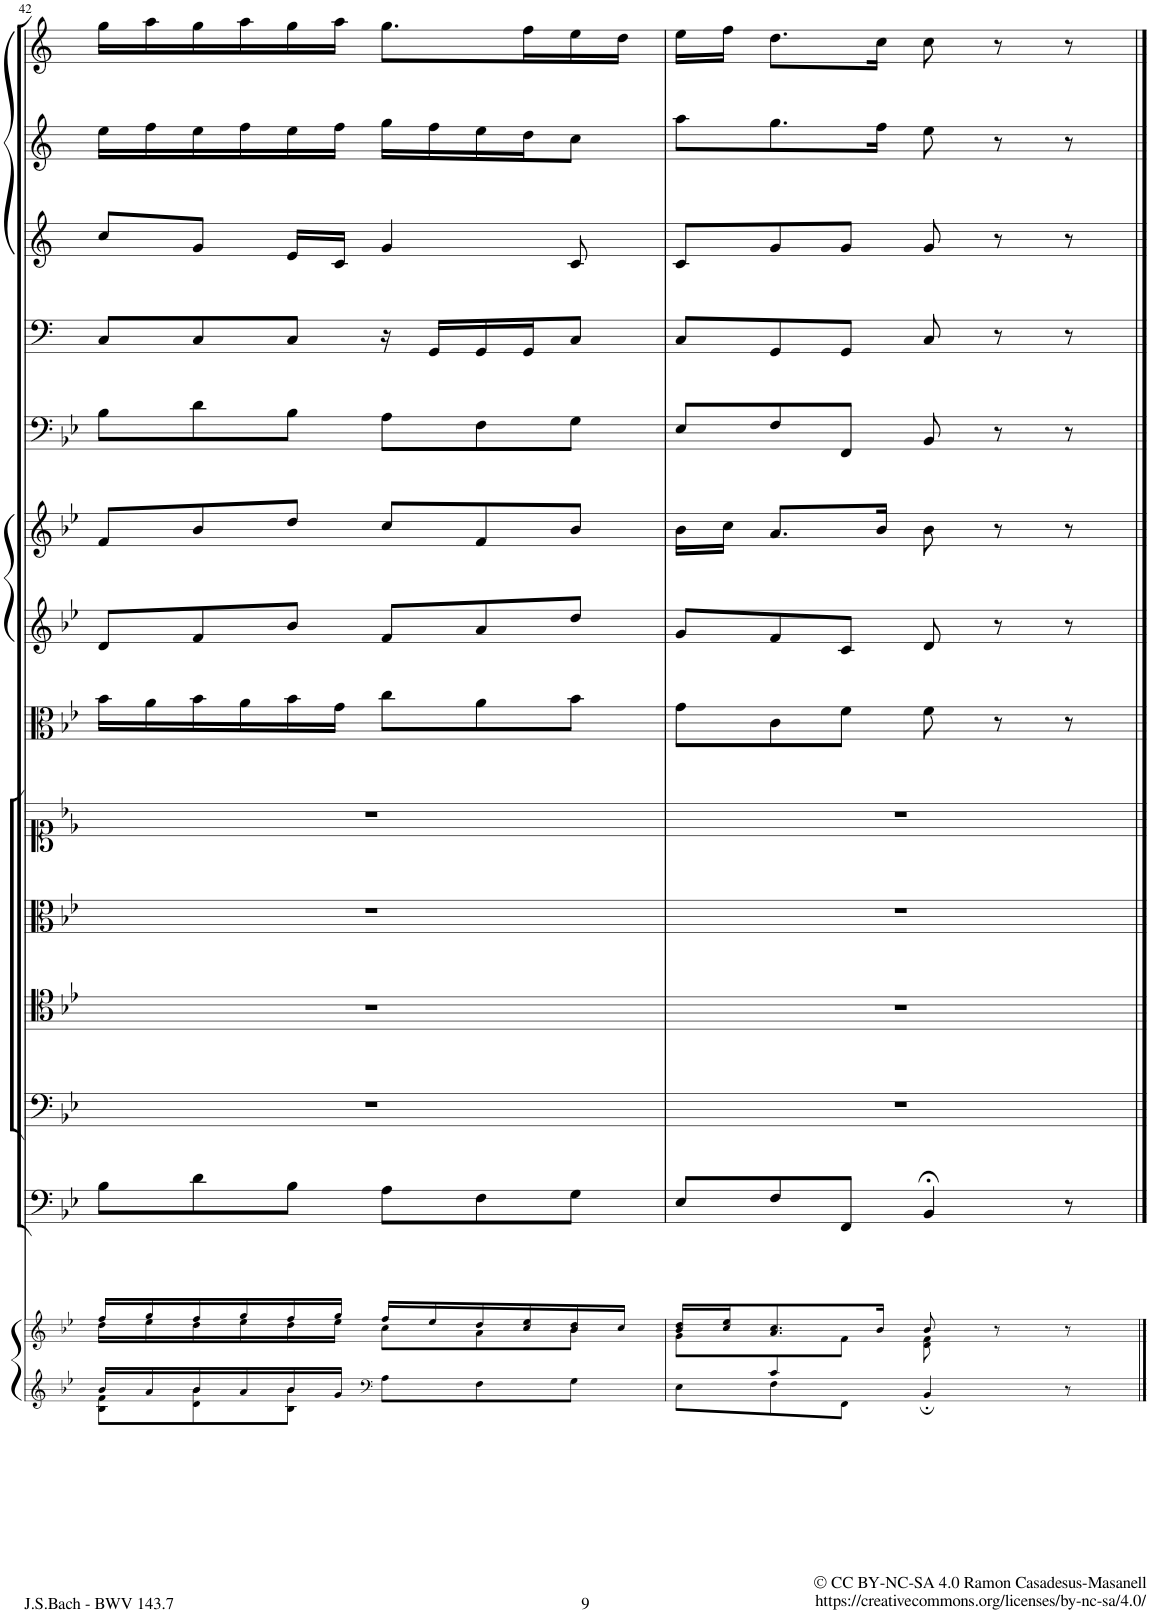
**kern	**kern	**kern	**kern	**kern	**kern	**kern	**kern	**kern	**kern	**kern	**kern	**kern	**kern	**kern
*part14	*part14	*part13	*part12	*part11	*part10	*part9	*part8	*part7	*part6	*part5	*part4	*part3	*part2	*part1
*staff15	*staff14	*staff13	*staff12	*staff11	*staff10	*staff9	*staff8	*staff7	*staff6	*staff5	*staff4	*staff3	*staff2	*staff1
*I"Piano reduction	*	*I"Continuo	*I"Basso	*I"Tenore	*I"Alto	*I"Soprano	*I"Viola	*I"Violino II	*I"Violino I	*I"Fagotto	*I"Timpani	*I"Corno da caccia III	*I"Corno da caccia II	*I"Corno da caccia I
*I'Pno	*	*	*	*	*	*	*I'Vla	*I'Vln	*I'Vln	*	*I'Timp	*	*	*
!!LO:PB:g=z
*clefG2	*clefG2	*clefF4	*clefF4	*clefC4	*clefC3	*clefC1	*clefC3	*clefG2	*clefG2	*clefF4	*clefF4	*clefG2	*clefG2	*clefG2
*	*	*	*	*	*	*	*	*	*	*	*Trd1c2	*Trd8c14	*Trd8c14	*Trd8c14
*k[b-e-]	*k[b-e-]	*k[b-e-]	*k[b-e-]	*k[b-e-]	*k[b-e-]	*k[b-e-]	*k[b-e-]	*k[b-e-]	*k[b-e-]	*k[b-e-]	*k[]	*k[]	*k[]	*k[]
*M6/8	*M6/8	*M6/8	*M6/8	*M6/8	*M6/8	*M6/8	*M6/8	*M6/8	*M6/8	*M6/8	*M6/8	*M6/8	*M6/8	*M6/8
=42	=42	=42	=42	=42	=42	=42	=42	=42	=42	=42	=42	=42	=42	=42
*^	*^	*	*	*	*	*	*	*	*	*	*	*	*	*
16b-/LL	8B-\ 8f\L	16ff/LL	16dd\LL	8B-\L	2.r	2.r	2.r	2.r	16b-\LL	8d/L	8f/L	8B-\L	8C/L	8cc/L	16ee\LL	16gg\LL
16a/	.	16gg/	16ee-\	.	.	.	.	.	16a\	.	.	.	.	.	16ff\	16aa\
16b-/	8d\ 8b-\	16ff/	16dd\	8d\	.	.	.	.	16b-\	8f/	8b-/	8d\	8C/	8g/J	16ee\	16gg\
16a/	.	16gg/	16ee-\	.	.	.	.	.	16a\	.	.	.	.	.	16ff\	16aa\
16b-/	8B-\ 8b-\J	16ff/	16dd\	8B-\J	.	.	.	.	16b-\	8b-/J	8dd/J	8B-\J	8C/J	16e/LL	16ee\	16gg\
16g/JJ	.	16gg/JJ	16ee-\JJ	.	.	.	.	.	16g\JJ	.	.	.	.	16c/JJ	16ff\JJ	16aa\JJ
*clefF4	*	*	*	*	*	*	*	*	*	*	*	*	*	*	*	*
8A\L	4.ryy	16ff/LL	8cc\L	8A\L	.	.	.	.	8cc\L	8f/L	8cc/L	8A\L	16r	4g/	16gg\LL	8.gg\L
.	.	16ee-/	.	.	.	.	.	.	.	.	.	.	16GG/LL	.	16ff\	.
8F\	.	16dd/	8a\	8F\	.	.	.	.	8a\	8a/	8f/	8F\	16GG/	.	16ee\	.
.	.	16cc/ 16ee-/	.	.	.	.	.	.	.	.	.	.	16GG/J	.	16dd\J	16ff\L
8G\J	.	16b-/ 16dd/	8b-\J	8G\J	.	.	.	.	8b-\J	8dd/J	8b-/J	8G\J	8C/J	8c/	8cc\J	16ee\
.	.	16cc/JJ	.	.	.	.	.	.	.	.	.	.	.	.	.	16dd\JJ
=43	=43	=43	=43	=43	=43	=43	=43	=43	=43	=43	=43	=43	=43	=43	=43	=43
8ryy	8E-\L	16b-/ 16dd/LL	8g\L	8E-/L	2.r	2.r	2.r	2.r	8g\L	8g/L	16b-\LL	8E-/L	8C/L	8c/L	8aa\L	16ee\LL
.	.	16cc/ 16ee-/J	.	.	.	.	.	.	.	.	16cc\JJ	.	.	.	.	16ff\JJ
8c/	8F\	8.a/ 8.cc/	8ryy	8F/	.	.	.	.	8c\	8f/	8.a/L	8F/	8GG/	8g/	8.gg\	8.dd\L
2ryy	8FF\J	.	8f\J	8FF/J	.	.	.	.	8f\J	8c/J	.	8FF/J	8GG/J	8g/J	.	.
.	.	16b-/Jk	.	.	.	.	.	.	.	.	16b-/Jk	.	.	.	16ff\Jk	16cc\Jk
.	4BB-;/	8b-/	8d\ 8f\	4BB-;</	.	.	.	.	8f\	8d/	8b-\	8BB-/	8C/	8g/	8ee\	8cc\
.	.	8r	8ryy	.	.	.	.	.	8r	8r	8r	8r	8r	8r	8r	8r
.	8r	8r	8ryy	8r	.	.	.	.	8r	8r	8r	8r	8r	8r	8r	8r
*v	*v	*	*	*	*	*	*	*	*	*	*	*	*	*	*	*
*	*v	*v	*	*	*	*	*	*	*	*	*	*	*	*	*
==	==	==	==	==	==	==	==	==	==	==	==	==	==	==
*-	*-	*-	*-	*-	*-	*-	*-	*-	*-	*-	*-	*-	*-	*-
